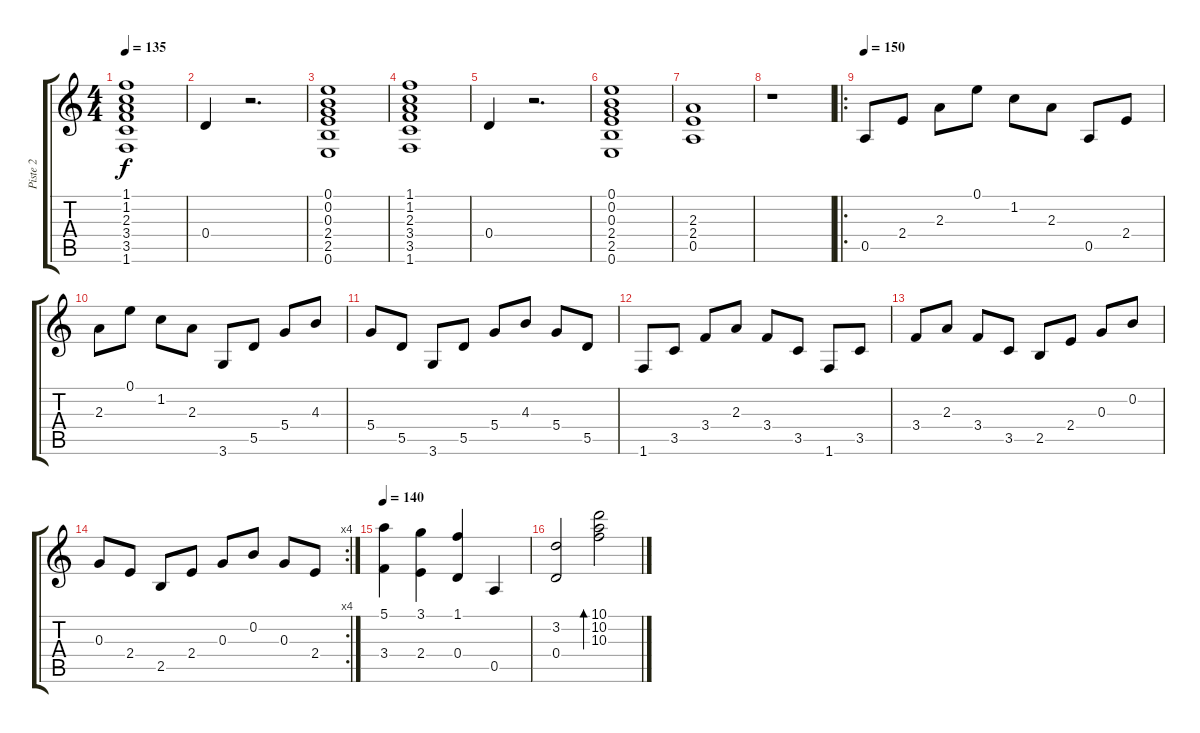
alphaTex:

\track ("Piste 2" "Piste 2") {instrument acousticguitarnylon}
\staff {score tabs}
\tuning (E4 B3 G3 D3 A2 E2) {hide}
\ts (4 4)
\tempo 135
\clef g2
\ks c
(1.1 1.2 2.3 3.4 3.5 1.6).1{dy f} |
0.4.4 r.2{d} |
(0.1 0.2 0.3 2.4 2.5 0.6).1 |
(1.1 1.2 2.3 3.4 3.5 1.6).1 |
0.4.4 r.2{d} |
(0.1 0.2 0.3 2.4 2.5 0.6).1 |
(2.3 2.4 0.5).1 |
r.1 |
\ro
\tempo 150
0.5.8 2.4.8 2.3.8 0.1.8 1.2.8 2.3.8 0.5.8 2.4.8 |
2.3.8 0.1.8 1.2.8 2.3.8 3.6.8 5.5.8 5.4.8 4.3.8 |
5.4.8 5.5.8 3.6.8 5.5.8 5.4.8 4.3.8 5.4.8 5.5.8 |
1.6.8 3.5.8 3.4.8 2.3.8 3.4.8 3.5.8 1.6.8 3.5.8 |
3.4.8 2.3.8 3.4.8 3.5.8 2.5.8 2.4.8 0.3.8 0.2.8 |
\rc 4
0.3.8 2.4.8 2.5.8 2.4.8 0.3.8 0.2.8 0.3.8 2.4.8 |
\tempo 140
(5.1 3.4).4 (3.1 2.4).4 (1.1 0.4).4 0.5.4 |
(3.2 0.4).2 (10.1 10.2 10.3).2{bd 240}
